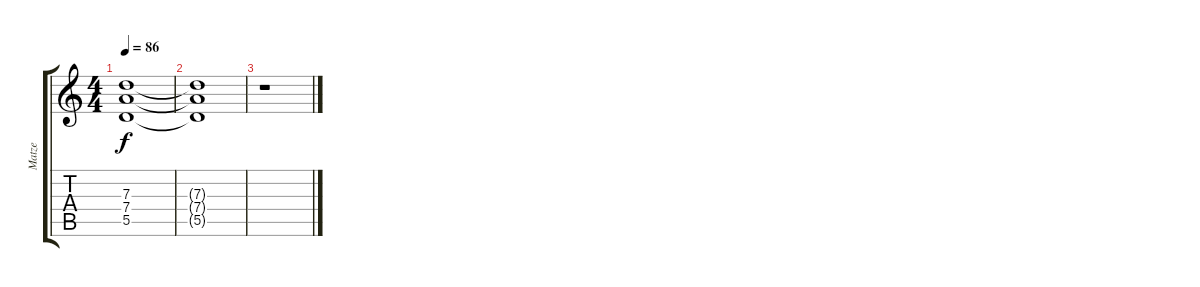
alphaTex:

\track ("Matze" "Matze") {instrument distortionguitar}
\staff {score tabs}
\tuning (E4 B3 G3 D3 A2 E2) {hide}
\ts (4 4)
\tempo 86
\clef g2
\ks c
(7.3 7.4 5.5).1{dy f} |
(7.3{t} 7.4{t} 5.5{t}).1 |
r.1
